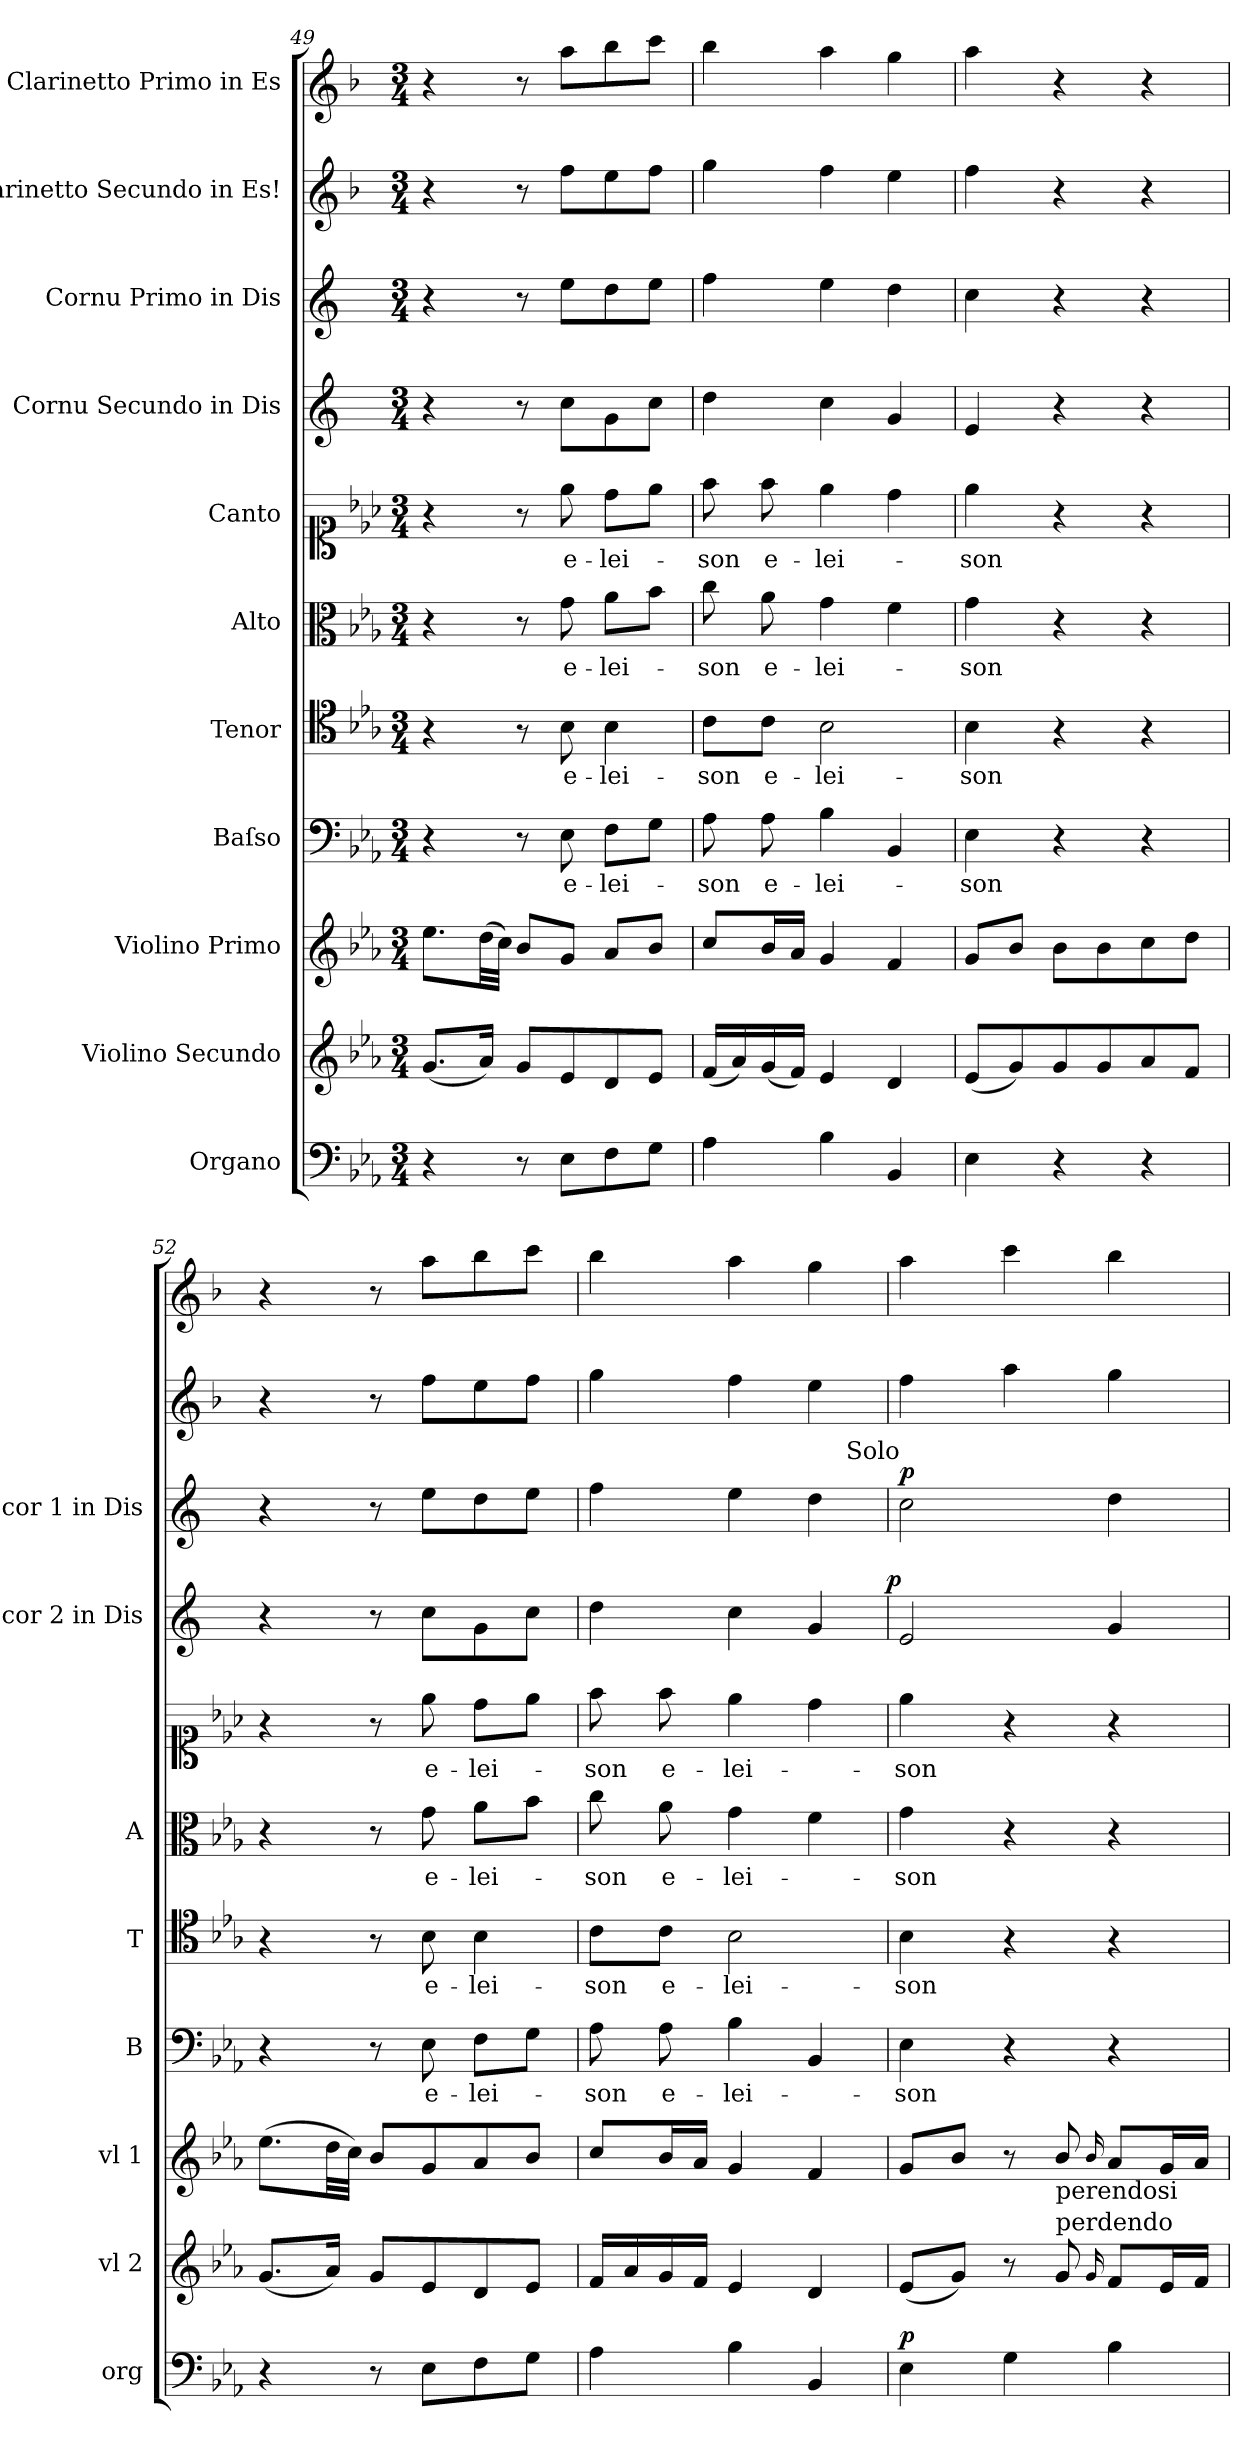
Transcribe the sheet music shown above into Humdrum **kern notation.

**kern	**dynam	**kern	**kern	**kern	**text	**kern	**text	**kern	**text	**kern	**text	**kern	**dynam	**kern	**dynam	**kern	**kern
*part11	*part11	*part10	*part9	*part8	*part8	*part7	*part7	*part6	*part6	*part5	*part5	*part4	*part4	*part3	*part3	*part2	*part1
*staff11	*staff11	*staff10	*staff9	*staff8	*staff8	*staff7	*staff7	*staff6	*staff6	*staff5	*staff5	*staff4	*staff4	*staff3	*staff3	*staff2	*staff1
*I"Organo	*	*I"Violino Secundo	*I"Violino Primo	*I"Baſso	*	*I"Tenor	*	*I"Alto	*	*I"Canto	*	*I"Cornu Secundo in Dis	*	*I"Cornu Primo in Dis	*	*I"Clarinetto Secundo in Es!	*I"Clarinetto Primo in Es
*I'org	*	*I'vl 2	*I'vl 1	*I'B	*	*I'T	*	*I'A	*	*	*	*I'cor 2 in Dis	*	*I'cor 1 in Dis	*	*	*
*clefF4	*	*clefG2	*clefG2	*clefF4	*	*clefC4	*	*clefC3	*	*clefC1	*	*clefG2	*	*clefG2	*	*clefG2	*clefG2
*	*	*	*	*	*	*	*	*	*	*	*	*ITrd-2c-3	*	*ITrd-2c-3	*	*ITrd1c2	*ITrd1c2
*k[b-e-a-]	*	*k[b-e-a-]	*k[b-e-a-]	*k[b-e-a-]	*	*k[b-e-a-]	*	*k[b-e-a-]	*	*k[b-e-a-]	*	*k[b-e-a-]	*	*k[b-e-a-]	*	*k[b-e-a-]	*k[b-e-a-]
*E-:	*	*E-:	*E-:	*E-:	*	*E-:	*	*E-:	*	*E-:	*	*E-:	*	*E-:	*	*E-:	*E-:
*M3/4	*	*M3/4	*M3/4	*M3/4	*	*M3/4	*	*M3/4	*	*M3/4	*	*M3/4	*	*M3/4	*	*M3/4	*M3/4
=49	=49	=49	=49	=49	=49	=49	=49	=49	=49	=49	=49	=49	=49	=49	=49	=49	=49
4r	.	(<8.g/L	8.ee-\L	4r	.	4r	.	4r	.	4r	.	4r	.	4r	.	4r	4r
.	.	16a-/Jk)	(>32dd\LL	.	.	.	.	.	.	.	.	.	.	.	.	.	.
.	.	.	32cc\JJJ)	.	.	.	.	.	.	.	.	.	.	.	.	.	.
8r	.	8g/L	8b-/L	8r	.	8r	.	8r	.	8r	.	8r	.	8r	.	8r	8r
8E-\L	.	8e-/	8g/J	8E-\	e-	8B-\	e-	8g\	e-	8ee-\	e-	8ee-\L	.	8gg\L	.	8ee-\L	8gg\L
8F\	.	8d/	8a-/L	8F\L	-lei-	4B-\	-lei-	8a-\L	-lei-	8dd\L	-lei-	8b-\	.	8ff\	.	8dd\	8aa-\
8G\J	.	8e-/J	8b-/J	8G\J	.	.	.	8b-\J	.	8ee-\J	.	8ee-\J	.	8gg\J	.	8ee-\J	8bb-\J
=50	=50	=50	=50	=50	=50	=50	=50	=50	=50	=50	=50	=50	=50	=50	=50	=50	=50
4A-\	.	(<16f/LL	8cc/L	8A-\	-son	8c\L	-son	8cc\	-son	8ff\	-son	4ff\	.	4aa-\	.	4ff\	4aa-\
.	.	16a-/)	.	.	.	.	.	.	.	.	.	.	.	.	.	.	.
.	.	(<16g/	16b-/L	8A-\	e-	8c\J	e-	8a-\	e-	8ff\	e-	.	.	.	.	.	.
.	.	16f/JJ)	16a-/JJ	.	.	.	.	.	.	.	.	.	.	.	.	.	.
4B-\	.	4e-/	4g/	4B-\	-lei-	2B-\	-lei-	4g\	-lei-	4ee-\	-lei-	4ee-\	.	4gg\	.	4ee-\	4gg\
4BB-/	.	4d/	4f/	4BB-/	.	.	.	4f\	.	4dd\	.	4b-/	.	4ff\	.	4dd\	4ff\
=51	=51	=51	=51	=51	=51	=51	=51	=51	=51	=51	=51	=51	=51	=51	=51	=51	=51
4E-\	.	(<8e-/L	8g/L	4E-\	-son	4B-\	-son	4g\	-son	4ee-\	-son	4g/	.	4ee-\	.	4ee-\	4gg\
.	.	8g/)	8b-/J	.	.	.	.	.	.	.	.	.	.	.	.	.	.
4r	.	8g/	8b-\L	4r	.	4r	.	4r	.	4r	.	4r	.	4r	.	4r	4r
.	.	8g/	8b-\	.	.	.	.	.	.	.	.	.	.	.	.	.	.
4r	.	8a-/	8cc\	4r	.	4r	.	4r	.	4r	.	4r	.	4r	.	4r	4r
.	.	8f/J	8dd\J	.	.	.	.	.	.	.	.	.	.	.	.	.	.
=52	=52	=52	=52	=52	=52	=52	=52	=52	=52	=52	=52	=52	=52	=52	=52	=52	=52
4r	.	(<8.g/L	(8.ee-\L	4r	.	4r	.	4r	.	4r	.	4r	.	4r	.	4r	4r
.	.	16a-/Jk)	32dd\LL	.	.	.	.	.	.	.	.	.	.	.	.	.	.
.	.	.	32cc\JJJ)	.	.	.	.	.	.	.	.	.	.	.	.	.	.
8r	.	8g/L	8b-/L	8r	.	8r	.	8r	.	8r	.	8r	.	8r	.	8r	8r
8E-\L	.	8e-/	8g/	8E-\	e-	8B-\	e-	8g\	e-	8ee-\	e-	8ee-\L	.	8gg\L	.	8ee-\L	8gg\L
8F\	.	8d/	8a-/	8F\L	-lei-	4B-\	-lei-	8a-\L	-lei-	8dd\L	-lei-	8b-\	.	8ff\	.	8dd\	8aa-\
8G\J	.	8e-/J	8b-/J	8G\J	.	.	.	8b-\J	.	8ee-\J	.	8ee-\J	.	8gg\J	.	8ee-\J	8bb-\J
=53	=53	=53	=53	=53	=53	=53	=53	=53	=53	=53	=53	=53	=53	=53	=53	=53	=53
4A-\	.	16f/LL	8cc/L	8A-\	-son	8c\L	-son	8cc\	son	8ff\	-son	4ff\	.	4aa-\	.	4ff\	4aa-\
.	.	16a-/	.	.	.	.	.	.	.	.	.	.	.	.	.	.	.
.	.	16g/	16b-/L	8A-\	e-	8c\J	e-	8a-\	e-	8ff\	e-	.	.	.	.	.	.
.	.	16f/JJ	16a-/JJ	.	.	.	.	.	.	.	.	.	.	.	.	.	.
4B-\	.	4e-/	4g/	4B-\	-lei-	2B-\	-lei-	4g\	-lei-	4ee-\	-lei-	4ee-\	.	4gg\	.	4ee-\	4gg\
4BB-/	.	4d/	4f/	4BB-/	.	.	.	4f\	.	4dd\	.	4b-/	.	4ff\	.	4dd\	4ff\
=54	=54	=54	=54	=54	=54	=54	=54	=54	=54	=54	=54	=54	=54	=54	=54	=54	=54
!	!	!	!	!	!	!	!	!	!	!	!	!	!	!LO:TX:a:rj:t=Solo	!	!	!
!	!LO:DY:a	!	!	!	!	!	!	!	!	!	!	!	!LO:DY:a:rj	!	!LO:DY:a	!	!
4E-\	p	(<8e-/L	8g/L	4E-\	-son	4B-\	-son	4g\	-son	4ee-\	-son	2g/	p.	2ee-\	p.	4ee-\	4gg\
.	.	8g/J)	8b-/J	.	.	.	.	.	.	.	.	.	.	.	.	.	.
4G\	.	8r	8r	4r	.	4r	.	4r	.	4r	.	.	.	.	.	4gg\	4bb-\
!	!	!	!LO:TX:b:t=perendosi	!	!	!	!	!	!	!	!	!	!	!	!	!	!
!	!	!LO:TX:a:t=perdendo	!	!	!	!	!	!	!	!	!	!	!	!	!	!	!
.	.	8g/	8b-/	.	.	.	.	.	.	.	.	.	.	.	.	.	.
.	.	16qqg/	16qqb-/	.	.	.	.	.	.	.	.	.	.	.	.	.	.
4B-\	.	8f/L	8a-/L	4r	.	4r	.	4r	.	4r	.	4b-/	.	4ff\	.	4ff\	4aa-\
.	.	16e-/L	16g/L	.	.	.	.	.	.	.	.	.	.	.	.	.	.
.	.	16f/JJ	16a-/JJ	.	.	.	.	.	.	.	.	.	.	.	.	.	.
=	=	=	=	=	=	=	=	=	=	=	=	=	=	=	=	=	=
*-	*-	*-	*-	*-	*-	*-	*-	*-	*-	*-	*-	*-	*-	*-	*-	*-	*-
